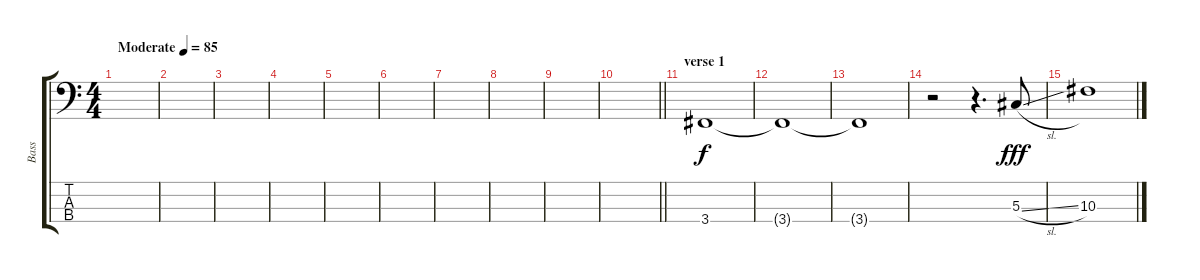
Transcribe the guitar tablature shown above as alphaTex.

\track ("Bass" "Bass") {instrument electricbassfinger}
\staff {score tabs}
\tuning (Gb2 Db2 Ab1 Eb1) {hide}
\ts (4 4)
\tempo (85 "Moderate")
\clef f4
\ks c
|
|
|
|
|
|
|
|
|
\barLineRight lightlight
|
\section ("" "verse 1")
3.4.1 |
3.4{t}.1{dy f} |
3.4{t}.1 |
r.2 r.4{d} 5.3{sl}.8{dy fff} |
10.3.1
